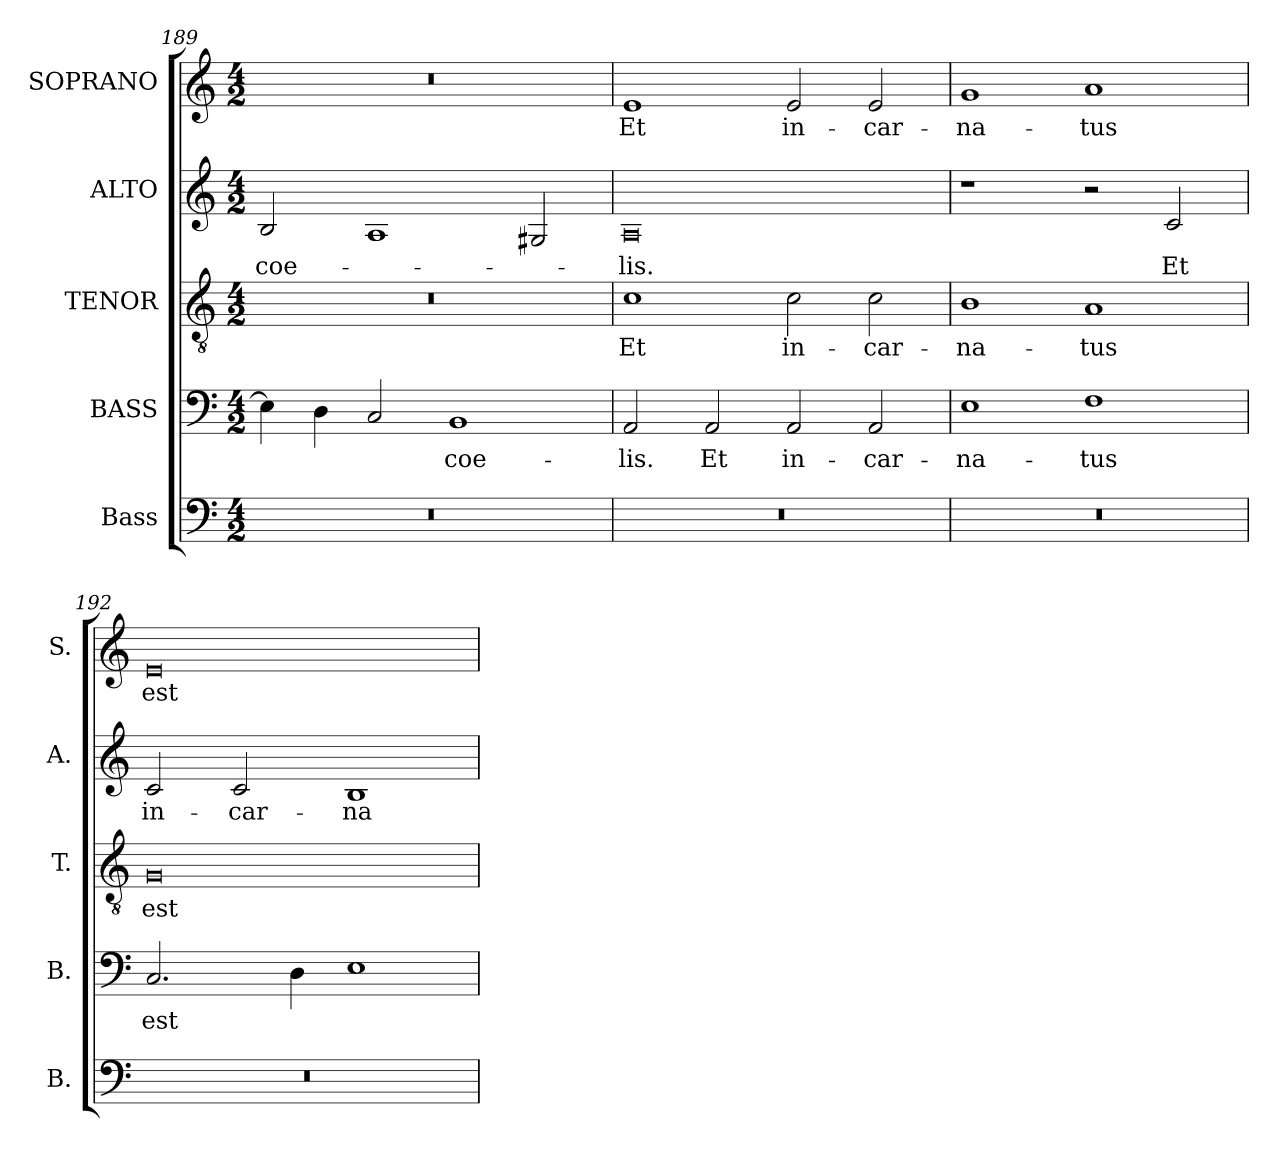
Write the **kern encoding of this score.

**kern	**kern	**text	**kern	**text	**kern	**text	**kern	**text
*part5	*part4	*part4	*part3	*part3	*part2	*part2	*part1	*part1
*staff5	*staff4	*staff4	*staff3	*staff3	*staff2	*staff2	*staff1	*staff1
*I"Bass	*I"BASS	*	*I"TENOR	*	*I"ALTO	*	*I"SOPRANO	*
*I'B.	*I'B.	*	*I'T.	*	*I'A.	*	*I'S.	*
*clefF4	*clefF4	*	*clefGv2	*	*clefG2	*	*clefG2	*
*	*	*	*ITrd7c12	*	*	*	*	*
*k[]	*k[]	*	*k[]	*	*k[]	*	*k[]	*
*C:	*C:	*	*C:	*	*C:	*	*C:	*
*M4/2	*M4/2	*	*M4/2	*	*M4/2	*	*M4/2	*
=189	=189	=189	=189	=189	=189	=189	=189	=189
!LO:N:vis=1	!	!	!LO:N:vis=1	!	!	!	!	!
!	!	!	!	!	!	!LO:LY:b:color=#000000	!LO:N:vis=1	!
0r	4Ei\]	.	0r	.	2Bi/	coe-	0r	.
.	4Di\	.	.	.	.	.	.	.
.	2Ci/	.	.	.	1Ai	.	.	.
!	!	!LO:LY:b:color=#000000	!	!	!	!	!	!
.	1BBi	coe-	.	.	.	.	.	.
.	.	.	.	.	2G#Xi/	.	.	.
=190	=190	=190	=190	=190	=190	=190	=190	=190
!LO:N:vis=1	!	!	!	!	!	!	!	!
!	!	!LO:LY:b:color=#000000	!	!	!	!	!	!
!	!	!	!	!LO:LY:b:color=#000000	!	!	!	!
!	!	!	!	!	!	!LO:LY:b:color=#000000	!	!
!	!	!	!	!	!	!	!	!LO:LY:b:color=#000000
0r	2AAi/	-lis.	1Ci	Et	0Ai	-lis.	1ei	Et
!	!	!LO:LY:b:color=#000000	!	!	!	!	!	!
.	2AAi/	Et	.	.	.	.	.	.
!	!	!LO:LY:b:color=#000000	!	!	!	!	!	!
!	!	!	!	!LO:LY:b:color=#000000	!	!	!	!
!	!	!	!	!	!	!	!	!LO:LY:b:color=#000000
.	2AAi/	in-	2Ci\	in-	.	.	2ei/	in-
!	!	!LO:LY:b:color=#000000	!	!	!	!	!	!
!	!	!	!	!LO:LY:b:color=#000000	!	!	!	!
!	!	!	!	!	!	!	!	!LO:LY:b:color=#000000
.	2AAi/	-car-	2Ci\	-car-	.	.	2ei/	-car-
=191	=191	=191	=191	=191	=191	=191	=191	=191
!LO:N:vis=1	!	!	!	!	!	!	!	!
!	!	!LO:LY:b:color=#000000	!	!	!	!	!	!
!	!	!	!	!LO:LY:b:color=#000000	!	!	!	!
!	!	!	!	!	!	!	!	!LO:LY:b:color=#000000
0r	1Ei	-na-	1BBi	-na-	1r	.	1gi	-na-
!	!	!LO:LY:b:color=#000000	!	!	!	!	!	!
!	!	!	!	!LO:LY:b:color=#000000	!	!	!	!
!	!	!	!	!	!	!	!	!LO:LY:b:color=#000000
.	1Fi	-tus	1AAi	-tus	2r	.	1ai	-tus
!	!	!	!	!	!	!LO:LY:b:color=#000000	!	!
.	.	.	.	.	2ci/	Et	.	.
=192	=192	=192	=192	=192	=192	=192	=192	=192
!LO:N:vis=1	!	!	!	!	!	!	!	!
!	!	!LO:LY:b:color=#000000	!	!	!	!	!	!
!	!	!	!	!LO:LY:b:color=#000000	!	!	!	!
!	!	!	!	!	!	!LO:LY:b:color=#000000	!	!
!	!	!	!	!	!	!	!	!LO:LY:b:color=#000000
0r	2.Ci/	est	0GGi	est	2ci/	in-	0ei	est
!	!	!	!	!	!	!LO:LY:b:color=#000000	!	!
.	.	.	.	.	2ci/	-car-	.	.
.	4Di\	.	.	.	.	.	.	.
!	!	!	!	!	!	!LO:LY:b:color=#000000	!	!
.	1Ei	.	.	.	1Bi	-na-	.	.
=	=	=	=	=	=	=	=	=
*-	*-	*-	*-	*-	*-	*-	*-	*-
